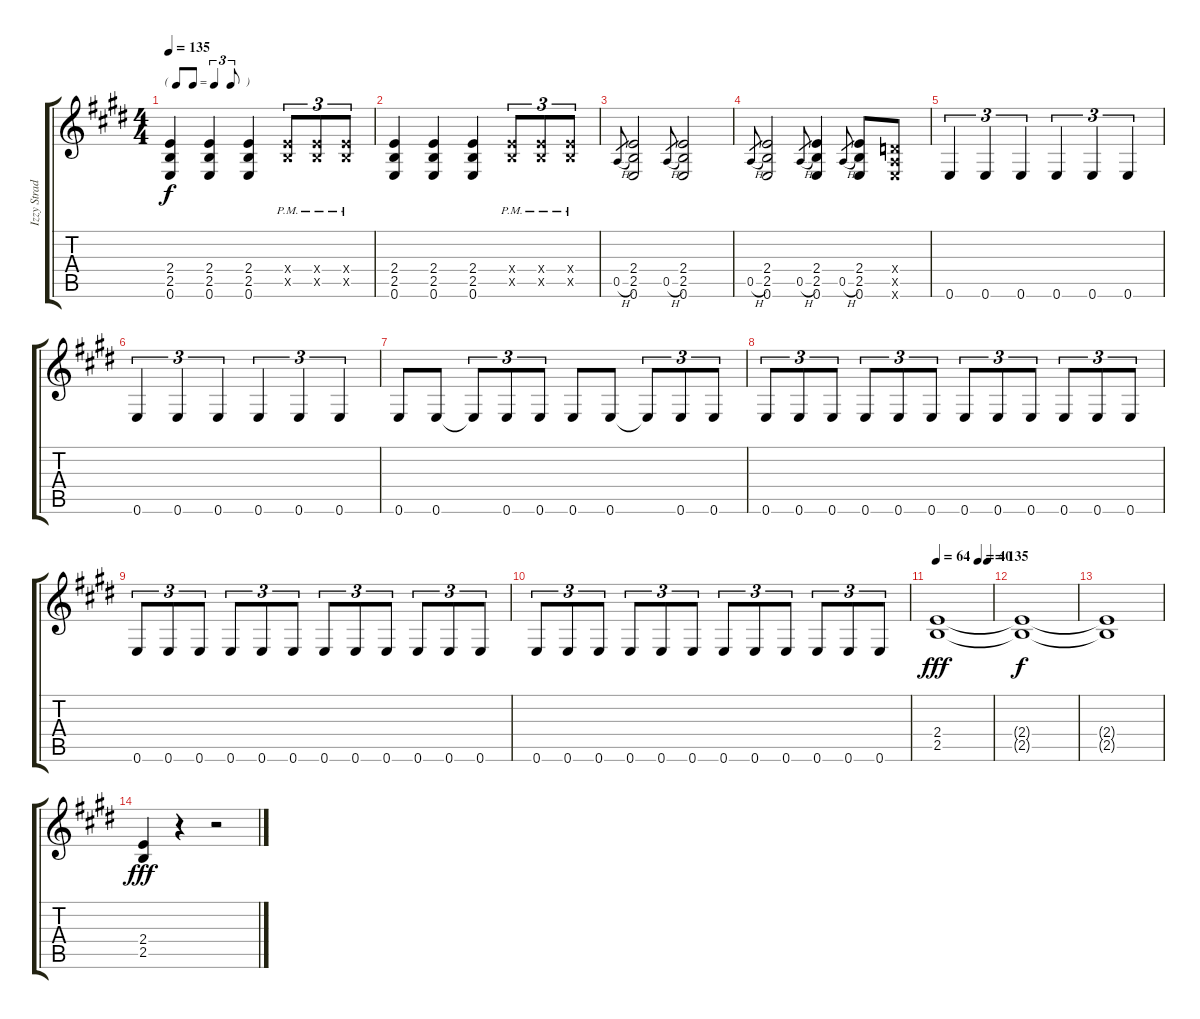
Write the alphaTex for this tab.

\track ("Izzy Stradlin - Rhytm Guitar" "Izzy Strad") {instrument overdrivenguitar}
\staff {score tabs}
\tuning (E4 B3 G3 D3 A2 E2) {hide}
\ts (4 4)
\tf triplet8th
\tempo 135
\clef g2
\ks e
(2.4 2.5 0.6).4{dy f} (2.4 2.5 0.6).4 (2.4 2.5 0.6).4 (2.4{pm x} 2.5{pm x}).8{tu (3 2)} (2.4{pm x} 2.5{pm x}).8{tu (3 2)} (2.4{pm x} 2.5{pm x}).8{tu (3 2)} |
(2.4 2.5 0.6).4 (2.4 2.5 0.6).4 (2.4 2.5 0.6).4 (2.4{pm x} 2.5{pm x}).8{tu (3 2)} (2.4{pm x} 2.5{pm x}).8{tu (3 2)} (2.4{pm x} 2.5{pm x}).8{tu (3 2)} |
0.5{h}.8{gr} (2.4 2.5 0.6).2 0.5{h}.8{gr} (2.4 2.5 0.6).2 |
0.5{h}.8{gr} (2.4 2.5 0.6).2 0.5{h}.8{gr} (2.4 2.5 0.6).4 0.5{h}.8{gr} (2.4 2.5 0.6).8 (0.4{x} 0.5{x} 0.6{x}).8 |
0.6.4{tu (3 2)} 0.6.4{tu (3 2)} 0.6.4{tu (3 2)} 0.6.4{tu (3 2)} 0.6.4{tu (3 2)} 0.6.4{tu (3 2)} |
0.6.4{tu (3 2)} 0.6.4{tu (3 2)} 0.6.4{tu (3 2)} 0.6.4{tu (3 2)} 0.6.4{tu (3 2)} 0.6.4{tu (3 2)} |
0.6.8 0.6.8 0.6{t}.8{tu (3 2)} 0.6.8{tu (3 2)} 0.6.8{tu (3 2)} 0.6.8 0.6.8 0.6{t}.8{tu (3 2)} 0.6.8{tu (3 2)} 0.6.8{tu (3 2)} |
0.6.8{tu (3 2)} 0.6.8{tu (3 2)} 0.6.8{tu (3 2)} 0.6.8{tu (3 2)} 0.6.8{tu (3 2)} 0.6.8{tu (3 2)} 0.6.8{tu (3 2)} 0.6.8{tu (3 2)} 0.6.8{tu (3 2)} 0.6.8{tu (3 2)} 0.6.8{tu (3 2)} 0.6.8{tu (3 2)} |
0.6.8{tu (3 2)} 0.6.8{tu (3 2)} 0.6.8{tu (3 2)} 0.6.8{tu (3 2)} 0.6.8{tu (3 2)} 0.6.8{tu (3 2)} 0.6.8{tu (3 2)} 0.6.8{tu (3 2)} 0.6.8{tu (3 2)} 0.6.8{tu (3 2)} 0.6.8{tu (3 2)} 0.6.8{tu (3 2)} |
0.6.8{tu (3 2)} 0.6.8{tu (3 2)} 0.6.8{tu (3 2)} 0.6.8{tu (3 2)} 0.6.8{tu (3 2)} 0.6.8{tu (3 2)} 0.6.8{tu (3 2)} 0.6.8{tu (3 2)} 0.6.8{tu (3 2)} 0.6.8{tu (3 2)} 0.6.8{tu (3 2)} 0.6.8{tu (3 2)} |
\tempo 64
\tempo (40 0.75)
\tempo (135 0.9166666666666666)
(2.4 2.5).1{dy fff} |
(2.4{t} 2.5{t}).1{dy f} |
(2.4{t} 2.5{t}).1 |
(2.4 2.5).4{dy fff} r.4 r.2
